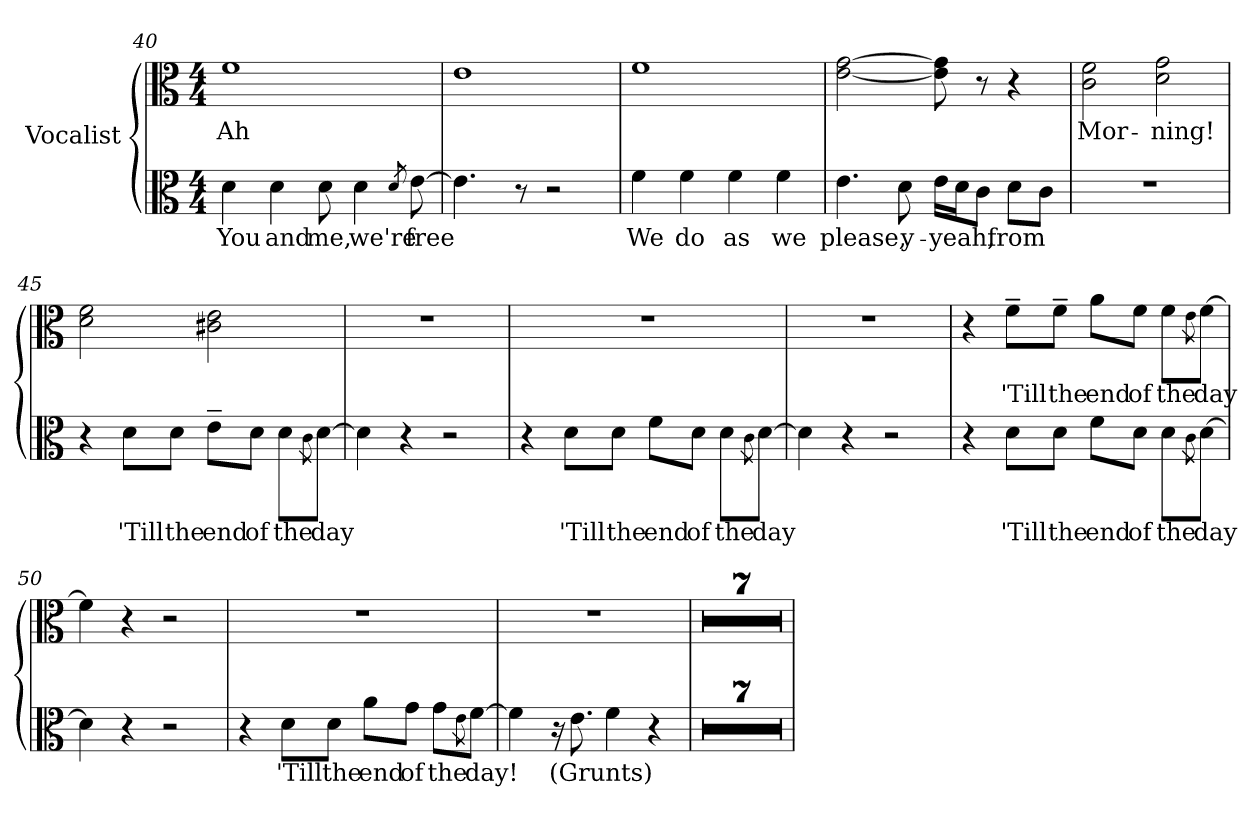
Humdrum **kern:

**kern	**text	**kern	**text
*part1	*part1	*part1	*part1
*staff2	*staff2	*staff1	*staff1
*I"Vocalist	*	*	*
*clefC3	*	*clefC3	*
*M4/4	*	*M4/4	*
=40	=40	=40	=40
4d	You	1f	Ah
4d	and	.	.
8d	me,	.	.
4d	we're	.	.
8qd	_	.	.
[8e	free	.	.
=41	=41	=41	=41
4.e]	_	1e	_
8r	.	.	.
2r	.	.	.
=42	=42	=42	=42
4f	We	1f	_
4f	do	.	.
4f	as	.	.
4f	we	.	.
=43	=43	=43	=43
4.e	please,	[2e [2g	_
8d	y-	.	.
16e\LL	-yeah,	8e] 8g]	_
16d\J	_	.	.
8c\J	_	8r	.
8d\L	from	4r	.
8c\J	_	.	.
=44	=44	=44	=44
1r	.	2c 2f	Mor-
.	.	2d 2g	-ning!
=45	=45	=45	=45
4r	.	2d 2f	_
8d\L	'Till	.	.
8d\J	the	.	.
8e~\L	end	2c#X 2e	_
8d\J	of	.	.
8d\L	the	.	.
8qc\	_	.	.
[8d\J	day	.	.
=46	=46	=46	=46
4d]	_	1r	.
4r	.	.	.
2r	.	.	.
=47	=47	=47	=47
4r	.	1r	.
8d\L	'Till	.	.
8d\J	the	.	.
8f\L	end	.	.
8d\J	of	.	.
8d\L	the	.	.
8qc\	_	.	.
[8d\J	day	.	.
=48	=48	=48	=48
4d]	_	1r	.
4r	.	.	.
2r	.	.	.
=49	=49	=49	=49
4r	.	4r	.
8d\L	'Till	8f~\L	'Till
8d\J	the	8f~\J	the
8f\L	end	8a\L	end
8d\J	of	8f\J	of
8d\L	the	8f\L	the
8qc\	_	8qe\	_
[8d\J	day	[8f\J	day
=50	=50	=50	=50
4d]	_	4f]	_
4r	.	4r	.
2r	.	2r	.
=51	=51	=51	=51
4r	.	1r	.
8d\L	'Till	.	.
8d\J	the	.	.
8a\L	end	.	.
8g\J	of	.	.
8g\L	the	.	.
8qe\	_	.	.
[8f\J	day!	.	.
=52	=52	=52	=52
4f]	_	1r	.
16r	.	.	.
8.e	(Grunts)	.	.
4f	_	.	.
4r	.	.	.
=53	=53	=53	=53
1r	.	1r	.
=54	=54	=54	=54
1r	.	1r	.
=55	=55	=55	=55
1r	.	1r	.
=56	=56	=56	=56
1r	.	1r	.
=57	=57	=57	=57
1r	.	1r	.
=58	=58	=58	=58
1r	.	1r	.
=59	=59	=59	=59
1r	.	1r	.
=	=	=	=
*-	*-	*-	*-
